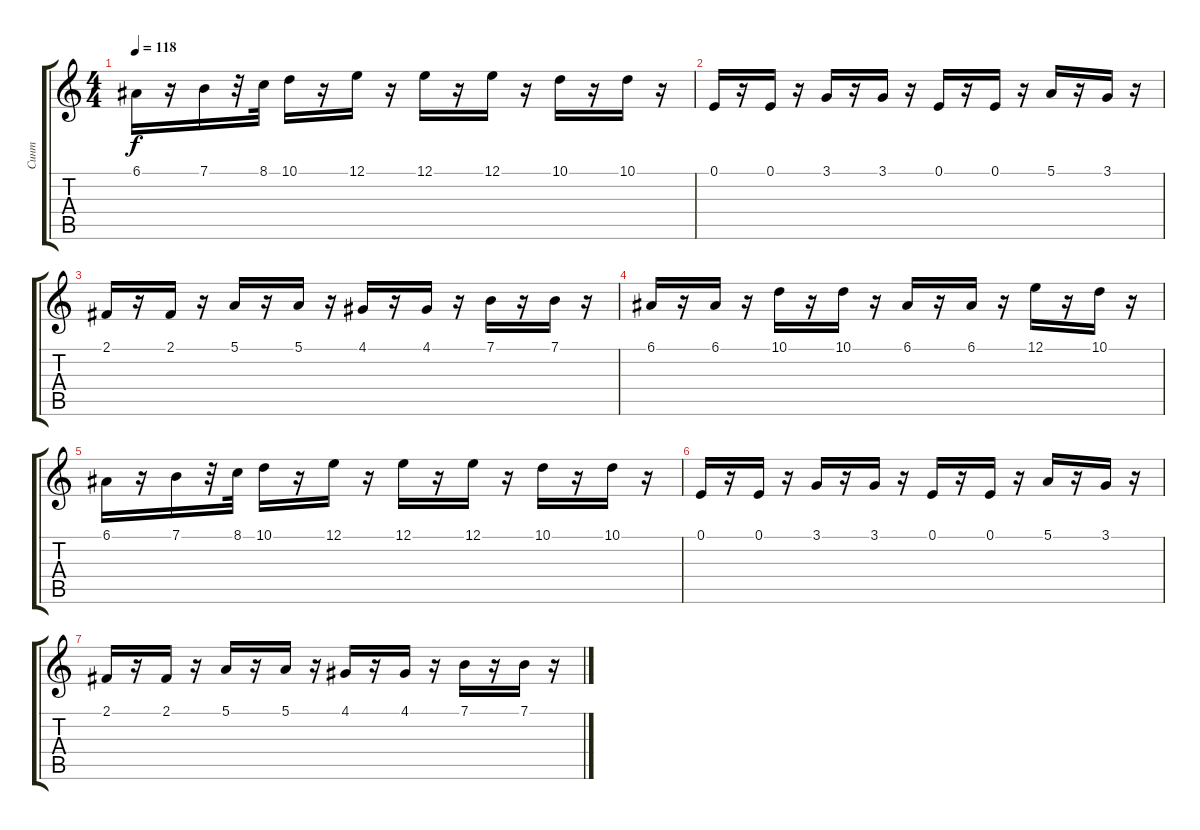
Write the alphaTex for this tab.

\track ("Синт" "Синт") {instrument lead8bassandlead}
\staff {score tabs}
\tuning (E4 B3 G3 D3 A2 E2) {hide}
\ts (4 4)
\tempo 118
\clef g2
\ks c
6.1.16{dy f} r.16 7.1.16 r.32 8.1.32 10.1.16 r.16 12.1.16 r.16 12.1.16 r.16 12.1.16 r.16 10.1.16 r.16 10.1.16 r.16 |
0.1.16 r.16 0.1.16 r.16 3.1.16 r.16 3.1.16 r.16 0.1.16 r.16 0.1.16 r.16 5.1.16 r.16 3.1.16 r.16 |
2.1.16 r.16 2.1.16 r.16 5.1.16 r.16 5.1.16 r.16 4.1.16 r.16 4.1.16 r.16 7.1.16 r.16 7.1.16 r.16 |
6.1.16 r.16 6.1.16 r.16 10.1.16 r.16 10.1.16 r.16 6.1.16 r.16 6.1.16 r.16 12.1.16 r.16 10.1.16 r.16 |
6.1.16 r.16 7.1.16 r.32 8.1.32 10.1.16 r.16 12.1.16 r.16 12.1.16 r.16 12.1.16 r.16 10.1.16 r.16 10.1.16 r.16 |
0.1.16 r.16 0.1.16 r.16 3.1.16 r.16 3.1.16 r.16 0.1.16 r.16 0.1.16 r.16 5.1.16 r.16 3.1.16 r.16 |
2.1.16 r.16 2.1.16 r.16 5.1.16 r.16 5.1.16 r.16 4.1.16 r.16 4.1.16 r.16 7.1.16 r.16 7.1.16 r.16
